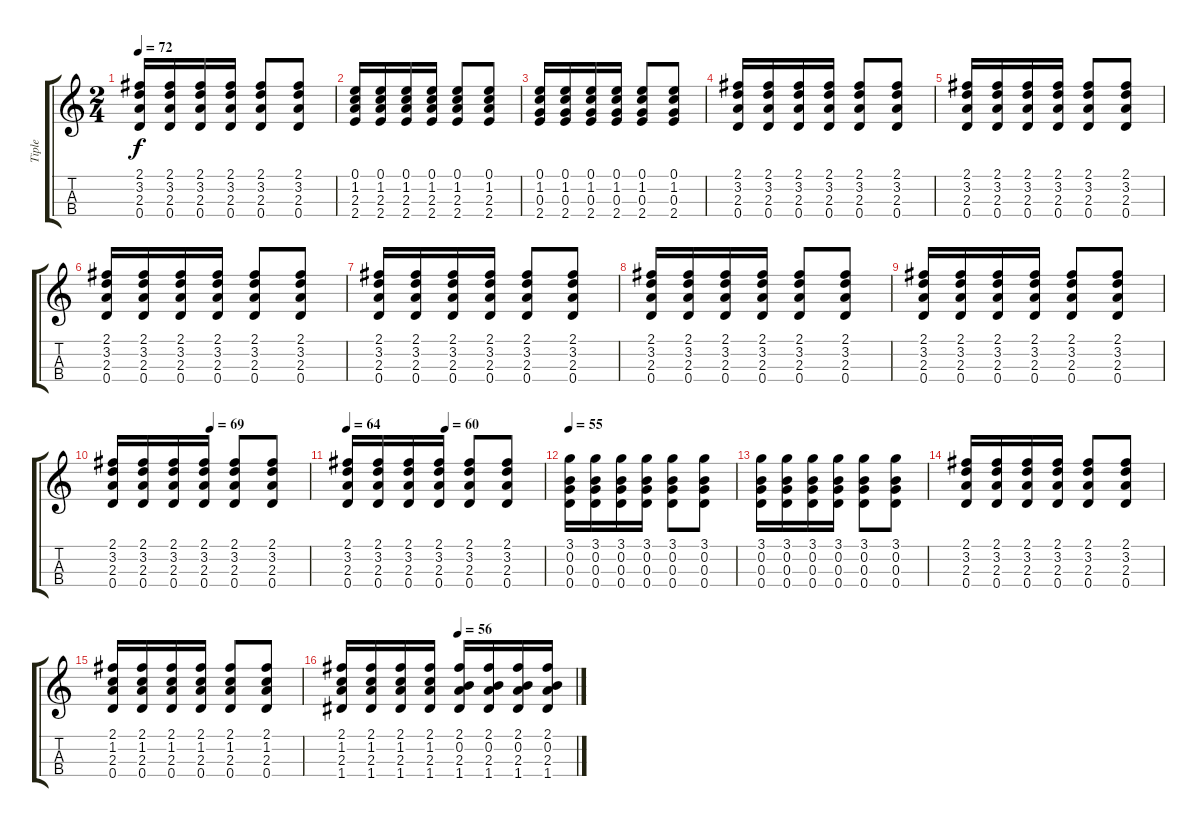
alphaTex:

\track ("Tiple" "Tiple") {instrument acousticguitarsteel}
\staff {score tabs}
\tuning (E4 B3 G3 D3) {hide}
\ts (2 4)
\tempo 72
\clef g2
\ks c
(2.1 3.2 2.3 0.4).16{dy f} (2.1 3.2 2.3 0.4).16 (2.1 3.2 2.3 0.4).16 (2.1 3.2 2.3 0.4).16 (2.1 3.2 2.3 0.4).8 (2.1 3.2 2.3 0.4).8 |
(0.1 1.2 2.3 2.4).16 (0.1 1.2 2.3 2.4).16 (0.1 1.2 2.3 2.4).16 (0.1 1.2 2.3 2.4).16 (0.1 1.2 2.3 2.4).8 (0.1 1.2 2.3 2.4).8 |
(0.1 1.2 0.3 2.4).16 (0.1 1.2 0.3 2.4).16 (0.1 1.2 0.3 2.4).16 (0.1 1.2 0.3 2.4).16 (0.1 1.2 0.3 2.4).8 (0.1 1.2 0.3 2.4).8 |
(2.1 3.2 2.3 0.4).16 (2.1 3.2 2.3 0.4).16 (2.1 3.2 2.3 0.4).16 (2.1 3.2 2.3 0.4).16 (2.1 3.2 2.3 0.4).8 (2.1 3.2 2.3 0.4).8 |
(2.1 3.2 2.3 0.4).16 (2.1 3.2 2.3 0.4).16 (2.1 3.2 2.3 0.4).16 (2.1 3.2 2.3 0.4).16 (2.1 3.2 2.3 0.4).8 (2.1 3.2 2.3 0.4).8 |
(2.1 3.2 2.3 0.4).16 (2.1 3.2 2.3 0.4).16 (2.1 3.2 2.3 0.4).16 (2.1 3.2 2.3 0.4).16 (2.1 3.2 2.3 0.4).8 (2.1 3.2 2.3 0.4).8 |
(2.1 3.2 2.3 0.4).16 (2.1 3.2 2.3 0.4).16 (2.1 3.2 2.3 0.4).16 (2.1 3.2 2.3 0.4).16 (2.1 3.2 2.3 0.4).8 (2.1 3.2 2.3 0.4).8 |
(2.1 3.2 2.3 0.4).16 (2.1 3.2 2.3 0.4).16 (2.1 3.2 2.3 0.4).16 (2.1 3.2 2.3 0.4).16 (2.1 3.2 2.3 0.4).8 (2.1 3.2 2.3 0.4).8 |
(2.1 3.2 2.3 0.4).16 (2.1 3.2 2.3 0.4).16 (2.1 3.2 2.3 0.4).16 (2.1 3.2 2.3 0.4).16 (2.1 3.2 2.3 0.4).8 (2.1 3.2 2.3 0.4).8 |
\tempo (69 0.5)
(2.1 3.2 2.3 0.4).16 (2.1 3.2 2.3 0.4).16 (2.1 3.2 2.3 0.4).16 (2.1 3.2 2.3 0.4).16 (2.1 3.2 2.3 0.4).8 (2.1 3.2 2.3 0.4).8 |
\tempo 64
\tempo (60 0.5)
(2.1 3.2 2.3 0.4).16 (2.1 3.2 2.3 0.4).16 (2.1 3.2 2.3 0.4).16 (2.1 3.2 2.3 0.4).16 (2.1 3.2 2.3 0.4).8 (2.1 3.2 2.3 0.4).8 |
\tempo 55
(3.1 0.2 0.3 0.4).16 (3.1 0.2 0.3 0.4).16 (3.1 0.2 0.3 0.4).16 (3.1 0.2 0.3 0.4).16 (3.1 0.2 0.3 0.4).8 (3.1 0.2 0.3 0.4).8 |
(3.1 0.2 0.3 0.4).16 (3.1 0.2 0.3 0.4).16 (3.1 0.2 0.3 0.4).16 (3.1 0.2 0.3 0.4).16 (3.1 0.2 0.3 0.4).8 (3.1 0.2 0.3 0.4).8 |
(2.1 3.2 2.3 0.4).16 (2.1 3.2 2.3 0.4).16 (2.1 3.2 2.3 0.4).16 (2.1 3.2 2.3 0.4).16 (2.1 3.2 2.3 0.4).8 (2.1 3.2 2.3 0.4).8 |
(2.1 1.2 2.3 0.4).16 (2.1 1.2 2.3 0.4).16 (2.1 1.2 2.3 0.4).16 (2.1 1.2 2.3 0.4).16 (2.1 1.2 2.3 0.4).8 (2.1 1.2 2.3 0.4).8 |
\tempo (56 0.5)
(2.1 1.2 2.3 1.4).16 (2.1 1.2 2.3 1.4).16 (2.1 1.2 2.3 1.4).16 (2.1 1.2 2.3 1.4).16 (2.1 0.2 2.3 1.4).16 (2.1 0.2 2.3 1.4).16 (2.1 0.2 2.3 1.4).16 (2.1 0.2 2.3 1.4).16
